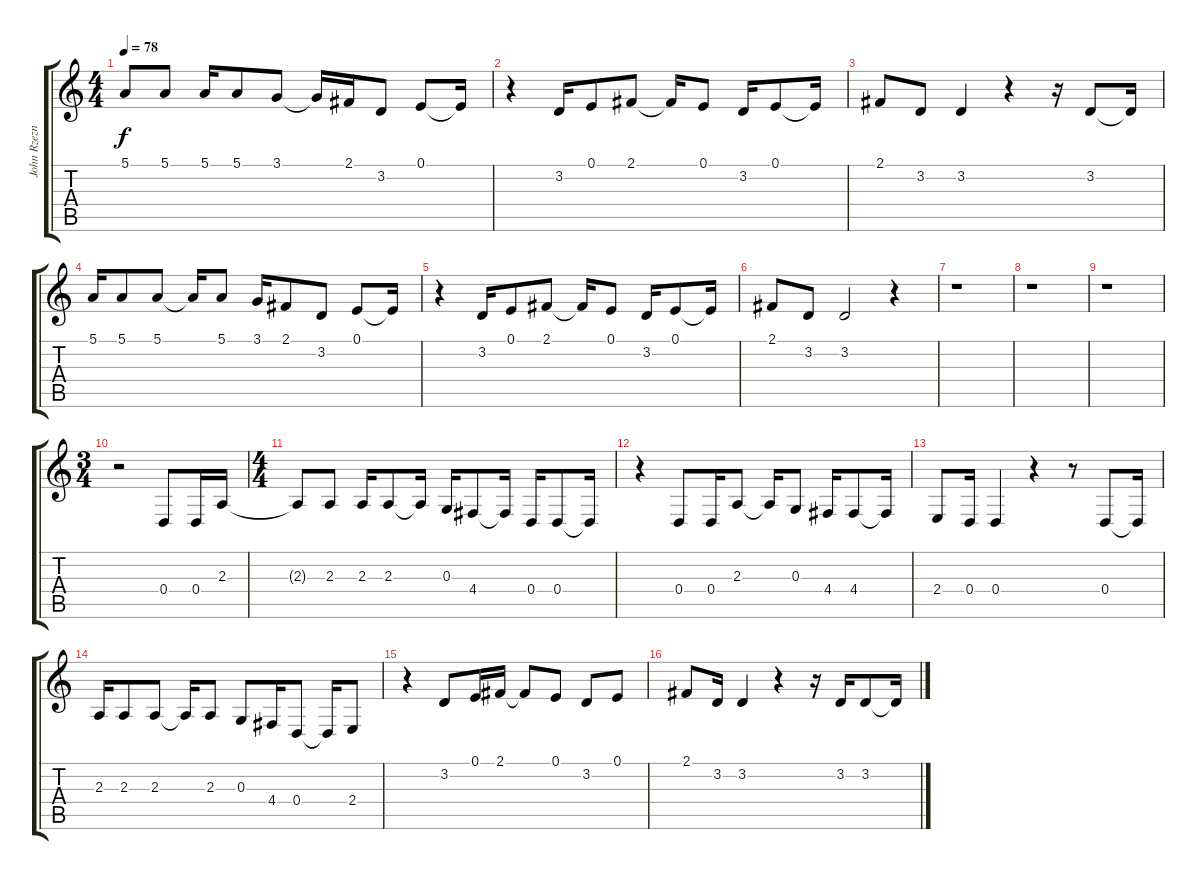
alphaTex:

\track ("John Rzeznik (Vocals)" "John Rzezn") {instrument lead2sawtooth}
\staff {score tabs}
\tuning (E4 B3 G3 D3 A2 E2) {hide}
\ts (4 4)
\tempo 78
\clef g2
\ks c
5.1.8{dy f} 5.1.8 5.1.16 5.1.8 3.1.8 3.1{t}.16 2.1.16 3.2.8 0.1.8 0.1{t}.16 |
r.4 3.2.16 0.1.8 2.1.8 2.1{t}.16 0.1.8 3.2.16 0.1.8 0.1{t}.16 |
2.1.8 3.2.8 3.2.4 r.4 r.16 3.2.8 3.2{t}.16 |
5.1.16 5.1.8 5.1.8 5.1{t}.16 5.1.8 3.1.16 2.1.8 3.2.8 0.1.8 0.1{t}.16 |
r.4 3.2.16 0.1.8 2.1.8 2.1{t}.16 0.1.8 3.2.16 0.1.8 0.1{t}.16 |
2.1.8 3.2.8 3.2.2 r.4 |
r.1 |
r.1 |
r.1 |
\ts (3 4)
r.2 0.4.8 0.4.16 2.3.16 |
\ts (4 4)
2.3{t}.8 2.3.8 2.3.16 2.3.8 2.3{t}.16 0.3.16 4.4.8 4.4{t}.16 0.4.16 0.4.8 0.4{t}.16 |
r.4 0.4.8 0.4.16 2.3.8 2.3{t}.16 0.3.8 4.4.16 4.4.8 4.4{t}.16 |
2.4.8 0.4.16 0.4.4 r.4 r.8 0.4.8 0.4{t}.16 |
2.3.16 2.3.8 2.3.8 2.3{t}.16 2.3.8 0.3.8 4.4.16 0.4.8 0.4{t}.16 2.4.8 |
r.4 3.2.8 0.1.16 2.1.16 2.1{t}.8 0.1.8 3.2.8 0.1.8 |
2.1.8 3.2.16 3.2.4 r.4 r.16 3.2.16 3.2.8 3.2{t}.16
